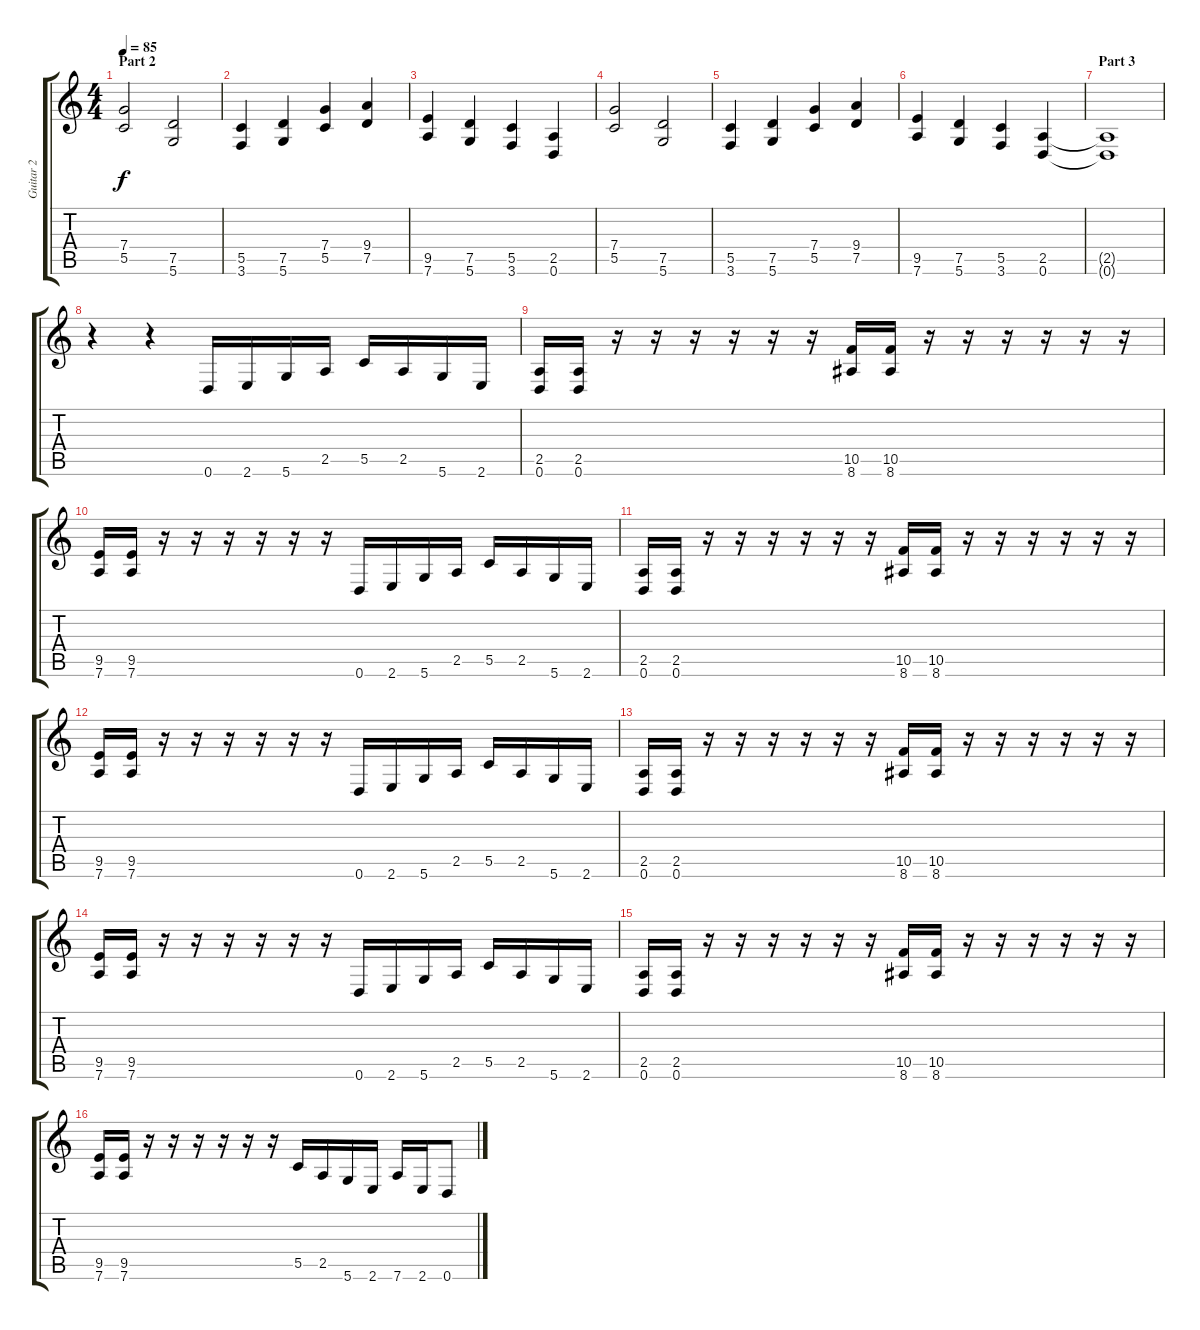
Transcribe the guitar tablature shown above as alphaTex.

\track ("Guitar 2" "Guitar 2") {instrument distortionguitar}
\staff {score tabs}
\tuning (D4 A3 F3 C3 G2 D2) {hide}
\ts (4 4)
\section ("" "Part 2")
\tempo 85
\clef g2
\ks c
(7.4 5.5).2{dy f} (7.5 5.6).2 |
(5.5 3.6).4 (7.5 5.6).4 (7.4 5.5).4 (9.4 7.5).4 |
(9.5 7.6).4 (7.5 5.6).4 (5.5 3.6).4 (2.5 0.6).4 |
(7.4 5.5).2 (7.5 5.6).2 |
(5.5 3.6).4 (7.5 5.6).4 (7.4 5.5).4 (9.4 7.5).4 |
(9.5 7.6).4 (7.5 5.6).4 (5.5 3.6).4 (2.5 0.6).4 |
\section ("" "Part 3")
(2.5{t} 0.6{t}).1{volume 0} |
r.4{volume 14} r.4 0.6.16 2.6.16 5.6.16 2.5.16 5.5.16 2.5.16 5.6.16 2.6.16 |
(2.5 0.6).16 (2.5 0.6).16 r.16 r.16 r.16 r.16 r.16 r.16 (10.5 8.6).16 (10.5 8.6).16 r.16 r.16 r.16 r.16 r.16 r.16 |
(9.5 7.6).16 (9.5 7.6).16 r.16 r.16 r.16 r.16 r.16 r.16 0.6.16 2.6.16 5.6.16 2.5.16 5.5.16 2.5.16 5.6.16 2.6.16 |
(2.5 0.6).16 (2.5 0.6).16 r.16 r.16 r.16 r.16 r.16 r.16 (10.5 8.6).16 (10.5 8.6).16 r.16 r.16 r.16 r.16 r.16 r.16 |
(9.5 7.6).16 (9.5 7.6).16 r.16 r.16 r.16 r.16 r.16 r.16 0.6.16 2.6.16 5.6.16 2.5.16 5.5.16 2.5.16 5.6.16 2.6.16 |
(2.5 0.6).16 (2.5 0.6).16 r.16 r.16 r.16 r.16 r.16 r.16 (10.5 8.6).16 (10.5 8.6).16 r.16 r.16 r.16 r.16 r.16 r.16 |
(9.5 7.6).16 (9.5 7.6).16 r.16 r.16 r.16 r.16 r.16 r.16 0.6.16 2.6.16 5.6.16 2.5.16 5.5.16 2.5.16 5.6.16 2.6.16 |
(2.5 0.6).16 (2.5 0.6).16 r.16 r.16 r.16 r.16 r.16 r.16 (10.5 8.6).16 (10.5 8.6).16 r.16 r.16 r.16 r.16 r.16 r.16 |
(9.5 7.6).16 (9.5 7.6).16 r.16 r.16 r.16 r.16 r.16 r.16 5.5.16 2.5.16 5.6.16 2.6.16 7.6.16 2.6.16 0.6.8
